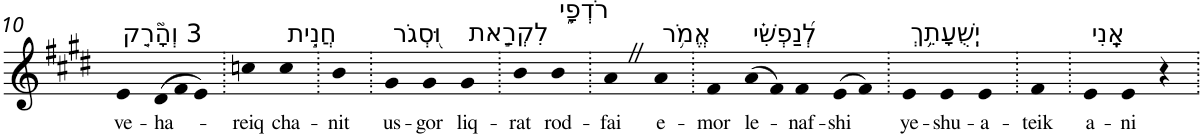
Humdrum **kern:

**kern	**text
*part1	*part1
*staff1	*staff1
*I"Piano	*
*I'Pno	*
!!LO:PB:g=z
*clefG2	*
*k[f#c#g#d#]	*
*E:	*
=10	=10
!LO:TX:a:t=3 וְהָ֘רֵ֤ק	!
!	!LO:LY:b
4e	ve-
*Xtuplet	*
!	!LO:LY:b
(>12d#	-ha-
12f#	.
12e)	.
=11.	=11.
!	!LO:LY:b
4ccn	-reiq
!LO:TX:a:t=חֲנִ֣ית	!
!	!LO:LY:b
4cc	cha-
=12.	=12.
!	!LO:LY:b
4b	-nit
=13.	=13.
!LO:TX:a:t=וּ֭סְגֹר	!
!	!LO:LY:b
4g#	us-
!	!LO:LY:b
4g#	-gor
!LO:TX:a:t=לִקְרַ֣את	!
!	!LO:LY:b
4g#	liq-
=14.	=14.
!	!LO:LY:b
4b	-rat
!LO:TX:a:t=רֹדְפָ֑י	!
!	!LO:LY:b
4b	rod-
=15.	=15.
!	!LO:LY:b
4aZ	-fai
!LO:TX:a:t=אֱמֹ֥ר	!
!	!LO:LY:b
4a	e-
=16.	=16.
!	!LO:LY:b
4f#	-mor
!LO:TX:a:t=לְ֝נַפְשִׁ֗י	!
!	!LO:LY:b
(>8a	le-
8f#)	.
!	!LO:LY:b
4f#	-naf-
!	!LO:LY:b
(>8e	-shi
8f#)	.
=17.	=17.
!LO:TX:a:t=יְֽשֻׁעָתֵ֥ךְ	!
!	!LO:LY:b
4e	ye-
!	!LO:LY:b
4e	-shu-
!	!LO:LY:b
4e	-a-
=18.	=18.
!	!LO:LY:b
4f#	-teik
=19.	=19.
!LO:TX:a:t=אָֽנִי	!
!	!LO:LY:b
4e	a-
!	!LO:LY:b
4e	-ni
4r	.
=.	=.
*-	*-
